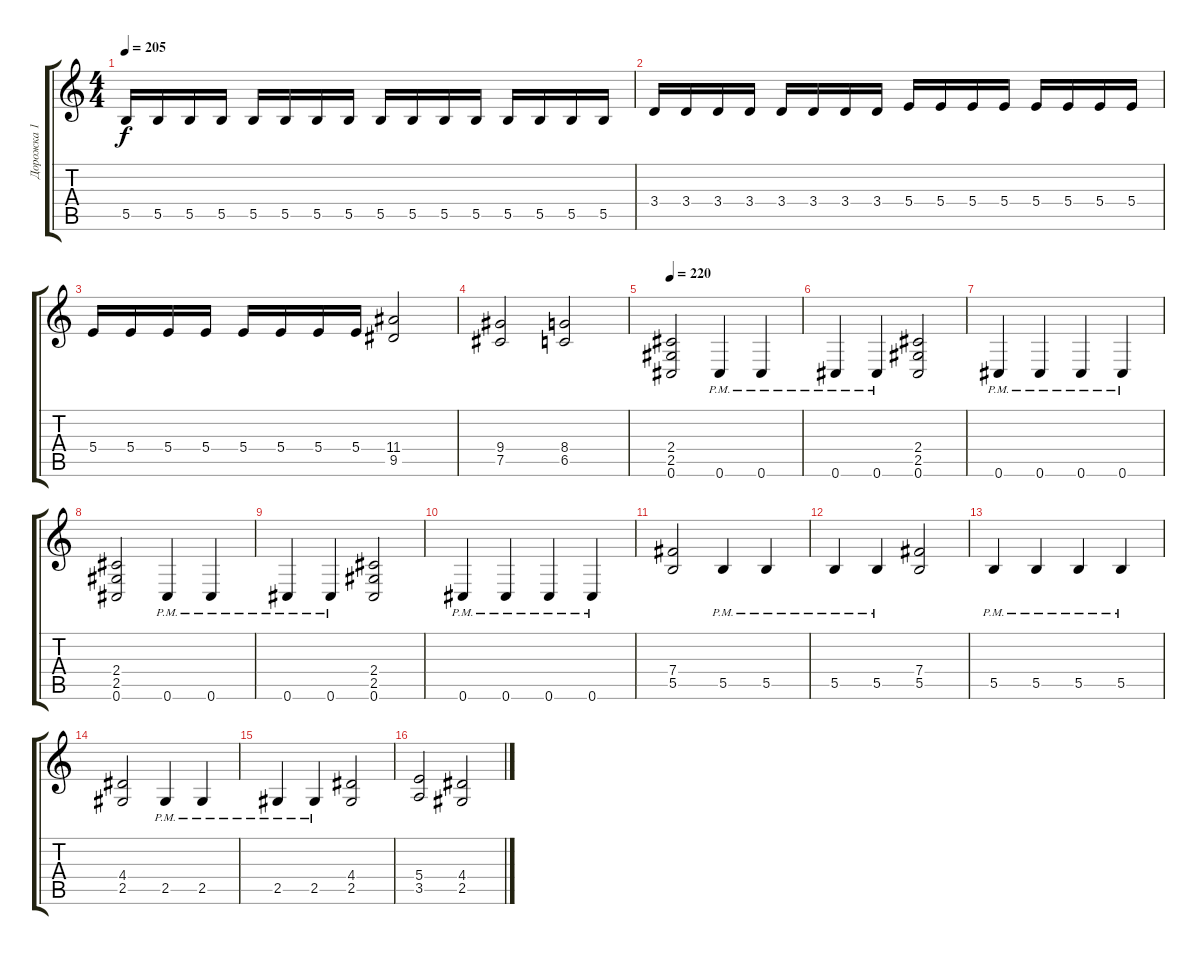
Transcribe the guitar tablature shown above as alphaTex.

\track ("Дорожка 1" "Дорожка 1") {instrument distortionguitar}
\staff {score tabs}
\tuning (Db4 Ab3 E3 B2 Gb2 Db2) {hide}
\ts (4 4)
\tempo 205
\clef g2
\ks c
5.5.16{dy f} 5.5.16 5.5.16 5.5.16 5.5.16 5.5.16 5.5.16 5.5.16 5.5.16 5.5.16 5.5.16 5.5.16 5.5.16 5.5.16 5.5.16 5.5.16 |
3.4.16 3.4.16 3.4.16 3.4.16 3.4.16 3.4.16 3.4.16 3.4.16 5.4.16 5.4.16 5.4.16 5.4.16 5.4.16 5.4.16 5.4.16 5.4.16 |
5.4.16 5.4.16 5.4.16 5.4.16 5.4.16 5.4.16 5.4.16 5.4.16 (11.4 9.5).2 |
(9.4 7.5).2 (8.4 6.5).2 |
\tempo 220
(2.4 2.5 0.6).2 0.6{pm}.4 0.6{pm}.4 |
0.6{pm}.4 0.6{pm}.4 (2.4 2.5 0.6).2 |
0.6{pm}.4 0.6{pm}.4 0.6{pm}.4 0.6{pm}.4 |
(2.4 2.5 0.6).2 0.6{pm}.4 0.6{pm}.4 |
0.6{pm}.4 0.6{pm}.4 (2.4 2.5 0.6).2 |
0.6{pm}.4 0.6{pm}.4 0.6{pm}.4 0.6{pm}.4 |
(7.4 5.5).2 5.5{pm}.4 5.5{pm}.4 |
5.5{pm}.4 5.5{pm}.4 (7.4 5.5).2 |
5.5{pm}.4 5.5{pm}.4 5.5{pm}.4 5.5{pm}.4 |
(4.4 2.5).2 2.5{pm}.4 2.5{pm}.4 |
2.5{pm}.4 2.5{pm}.4 (4.4 2.5).2 |
(5.4 3.5).2 (4.4 2.5).2
